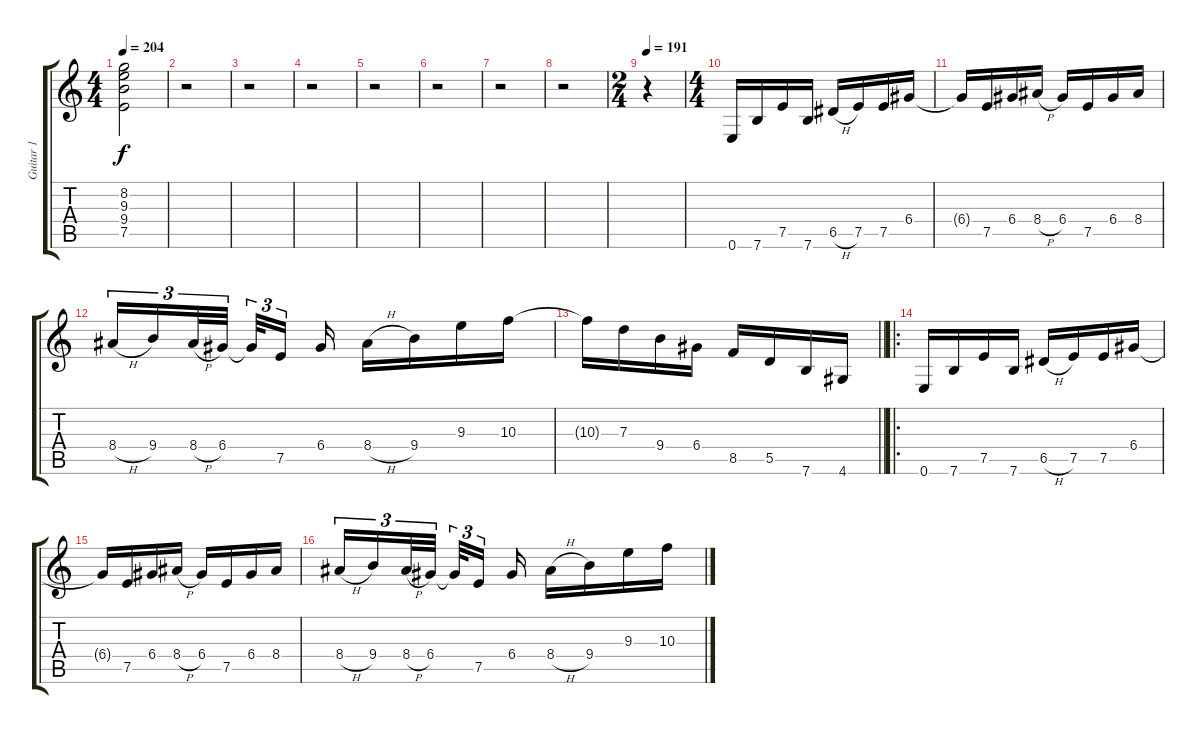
\track ("Guitar 1" "Guitar 1") {instrument distortionguitar}
\staff {score tabs}
\tuning (E4 B3 G3 D3 A2 E2) {hide}
\ts (4 4)
\tempo 204
\clef g2
\ks c
(8.2{t} 9.3{t} 9.4{t} 7.5{t}).2{dy f} |
r.2 |
r.2 |
r.2 |
r.2 |
r.2 |
r.2 |
r.2 |
\ts (2 4)
\tempo 191
r.4 |
\ts (4 4)
0.6.16{volume 16} 7.6.16 7.5.16 7.6.16 6.5{h}.16 7.5.16 7.5.16 6.4.16 |
6.4{t}.16 7.5.16 6.4.16 8.4{h}.16 6.4.16 7.5.16 6.4.16 8.4.16 |
8.4{h}.16{tu (3 2)} 9.4.16{tu (3 2)} 8.4{h}.32{tu (3 2)} 6.4.32{tu (3 2) beam splitsecondary} 6.4{t}.32{tu (3 2)} 7.5.16{tu (3 2) beam splitsecondary} 6.4.16 8.4{h}.16 9.4.16 9.3.16 10.3.16 |
\barLineRight lightlight
10.3{t}.16 7.3.16 9.4.16 6.4.16 8.5.16 5.5.16 7.6.16 4.6.16 |
\ro
0.6.16{volume 13} 7.6.16 7.5.16 7.6.16 6.5{h}.16 7.5.16 7.5.16 6.4.16 |
6.4{t}.16 7.5.16 6.4.16 8.4{h}.16 6.4.16 7.5.16 6.4.16 8.4.16 |
8.4{h}.16{tu (3 2)} 9.4.16{tu (3 2)} 8.4{h}.32{tu (3 2)} 6.4.32{tu (3 2) beam splitsecondary} 6.4{t}.32{tu (3 2)} 7.5.16{tu (3 2) beam splitsecondary} 6.4.16 8.4{h}.16 9.4.16 9.3.16 10.3.16
